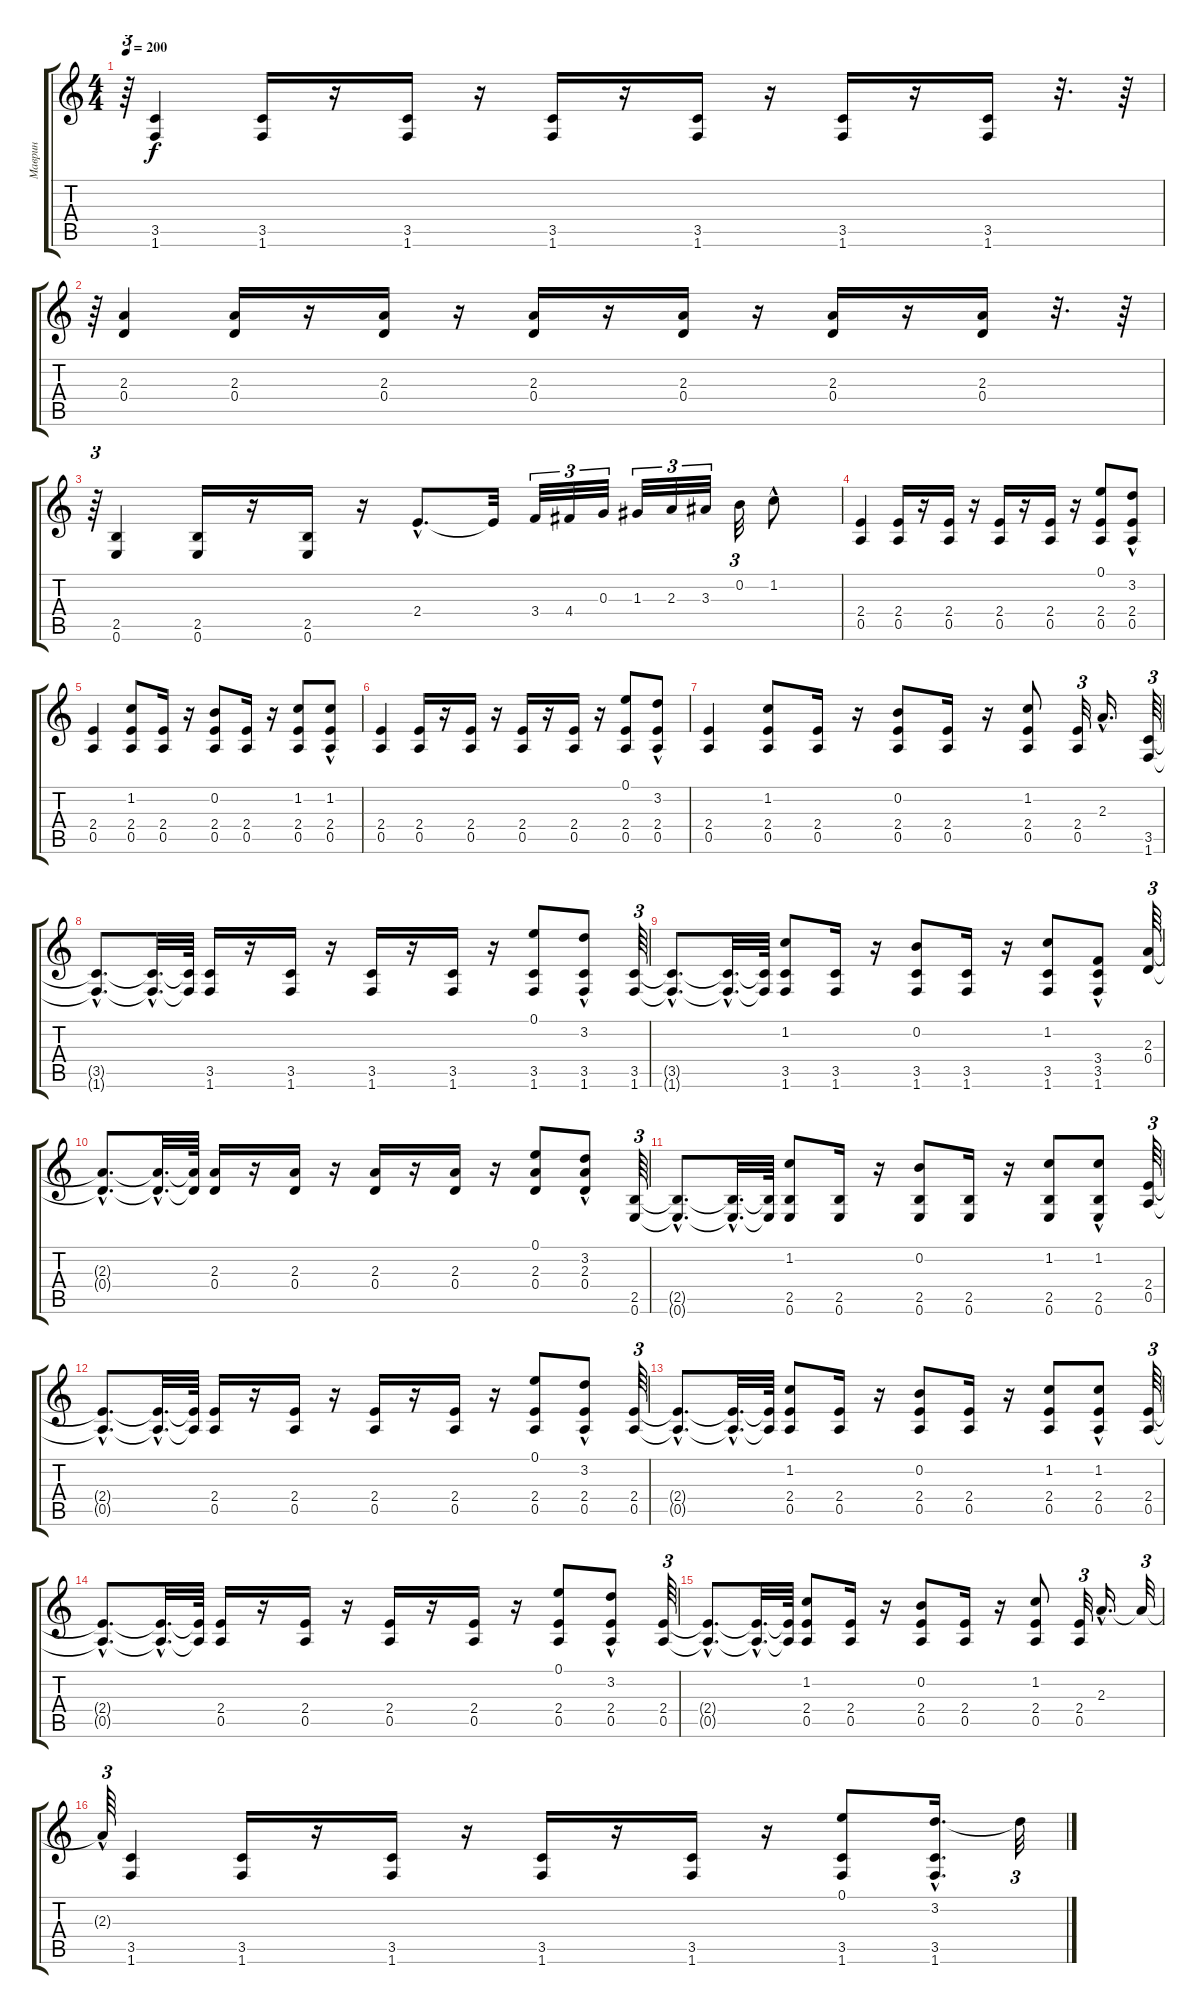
\track ("Маврин" "Маврин") {instrument distortionguitar}
\staff {score tabs}
\tuning (E4 B3 G3 D3 A2 E2) {hide}
\ts (4 4)
\tempo 200
\clef g2
\ks c
r.64{tu (3 2) dy f} (3.5 1.6).4 (3.5 1.6).16 r.16 (3.5 1.6).16 r.16 (3.5 1.6).16 r.16 (3.5 1.6).16 r.16 (3.5 1.6).16 r.16 (3.5 1.6).16 r.32{d} r.64 |
r.64{tu (3 2)} (2.3 0.4).4 (2.3 0.4).16 r.16 (2.3 0.4).16 r.16 (2.3 0.4).16 r.16 (2.3 0.4).16 r.16 (2.3 0.4).16 r.16 (2.3 0.4).16 r.32{d} r.64 |
r.64{tu (3 2)} (2.5 0.6).4 (2.5 0.6).16 r.16 (2.5 0.6).16 r.16 2.4{hac}.8{d} 2.4{t}.32 3.4.32{tu (3 2)} 4.4.32{tu (3 2)} 0.3.32{tu (3 2)} 1.3.32{tu (3 2)} 2.3.32{tu (3 2)} 3.3.32{tu (3 2)} 0.2.32{tu (3 2)} 1.2{hac}.8 |
(2.4 0.5).4 (2.4 0.5).16 r.16 (2.4 0.5).16 r.16 (2.4 0.5).16 r.16 (2.4 0.5).16 r.16 (0.1 2.4 0.5).8 (3.2{hac} 2.4 0.5).8 |
(2.4 0.5).4 (1.2 2.4 0.5).8 (2.4 0.5).16 r.16 (0.2 2.4 0.5).8 (2.4 0.5).16 r.16 (1.2 2.4 0.5).8 (1.2{hac} 2.4 0.5).8 |
(2.4 0.5).4 (2.4 0.5).16 r.16 (2.4 0.5).16 r.16 (2.4 0.5).16 r.16 (2.4 0.5).16 r.16 (0.1 2.4 0.5).8 (3.2{hac} 2.4 0.5).8 |
(2.4 0.5).4 (1.2 2.4 0.5).8 (2.4 0.5).16 r.16 (0.2 2.4 0.5).8 (2.4 0.5).16 r.16 (1.2 2.4 0.5).8 (2.4 0.5).32{tu (3 2)} 2.3{hac}.16{d} (3.5 1.6).64{tu (3 2)} |
(3.5{hac t} 1.6{hac t}).8{d} (3.5{hac t} 1.6{hac t}).32{d} (3.5{t} 1.6{t}).64 (3.5 1.6).16 r.16 (3.5 1.6).16 r.16 (3.5 1.6).16 r.16 (3.5 1.6).16 r.16 (0.1 3.5 1.6).8 (3.2{hac} 3.5 1.6).8 (3.5 1.6).64{tu (3 2)} |
(3.5{hac t} 1.6{hac t}).8{d} (3.5{hac t} 1.6{hac t}).32{d} (3.5{t} 1.6{t}).64 (1.2 3.5 1.6).8 (3.5 1.6).16 r.16 (0.2 3.5 1.6).8 (3.5 1.6).16 r.16 (1.2 3.5 1.6).8 (3.4{hac} 3.5 1.6).8 (2.3 0.4).64{tu (3 2)} |
(2.3{hac t} 0.4{hac t}).8{d} (2.3{hac t} 0.4{hac t}).32{d} (2.3{t} 0.4{t}).64 (2.3 0.4).16 r.16 (2.3 0.4).16 r.16 (2.3 0.4).16 r.16 (2.3 0.4).16 r.16 (0.1 2.3 0.4).8 (3.2{hac} 2.3 0.4).8 (2.5 0.6).64{tu (3 2)} |
(2.5{hac t} 0.6{hac t}).8{d} (2.5{hac t} 0.6{hac t}).32{d} (2.5{t} 0.6{t}).64 (1.2 2.5 0.6).8 (2.5 0.6).16 r.16 (0.2 2.5 0.6).8 (2.5 0.6).16 r.16 (1.2 2.5 0.6).8 (1.2{hac} 2.5 0.6).8 (2.4 0.5).64{tu (3 2)} |
(2.4{hac t} 0.5{hac t}).8{d} (2.4{hac t} 0.5{hac t}).32{d} (2.4{t} 0.5{t}).64 (2.4 0.5).16 r.16 (2.4 0.5).16 r.16 (2.4 0.5).16 r.16 (2.4 0.5).16 r.16 (0.1 2.4 0.5).8 (3.2{hac} 2.4 0.5).8 (2.4 0.5).64{tu (3 2)} |
(2.4{hac t} 0.5{hac t}).8{d} (2.4{hac t} 0.5{hac t}).32{d} (2.4{t} 0.5{t}).64 (1.2 2.4 0.5).8 (2.4 0.5).16 r.16 (0.2 2.4 0.5).8 (2.4 0.5).16 r.16 (1.2 2.4 0.5).8 (1.2{hac} 2.4 0.5).8 (2.4 0.5).64{tu (3 2)} |
(2.4{hac t} 0.5{hac t}).8{d} (2.4{hac t} 0.5{hac t}).32{d} (2.4{t} 0.5{t}).64 (2.4 0.5).16 r.16 (2.4 0.5).16 r.16 (2.4 0.5).16 r.16 (2.4 0.5).16 r.16 (0.1 2.4 0.5).8 (3.2{hac} 2.4 0.5).8 (2.4 0.5).64{tu (3 2)} |
(2.4{hac t} 0.5{hac t}).8{d} (2.4{hac t} 0.5{hac t}).32{d} (2.4{t} 0.5{t}).64 (1.2 2.4 0.5).8 (2.4 0.5).16 r.16 (0.2 2.4 0.5).8 (2.4 0.5).16 r.16 (1.2 2.4 0.5).8 (2.4 0.5).32{tu (3 2)} 2.3{hac}.16{d} 2.3{t}.32{tu (3 2)} |
2.3{hac t}.64{tu (3 2)} (3.5 1.6).4 (3.5 1.6).16 r.16 (3.5 1.6).16 r.16 (3.5 1.6).16 r.16 (3.5 1.6).16 r.16 (0.1 3.5 1.6).8 (3.2{hac} 3.5 1.6).16{d} 3.2{t}.32{tu (3 2)}
